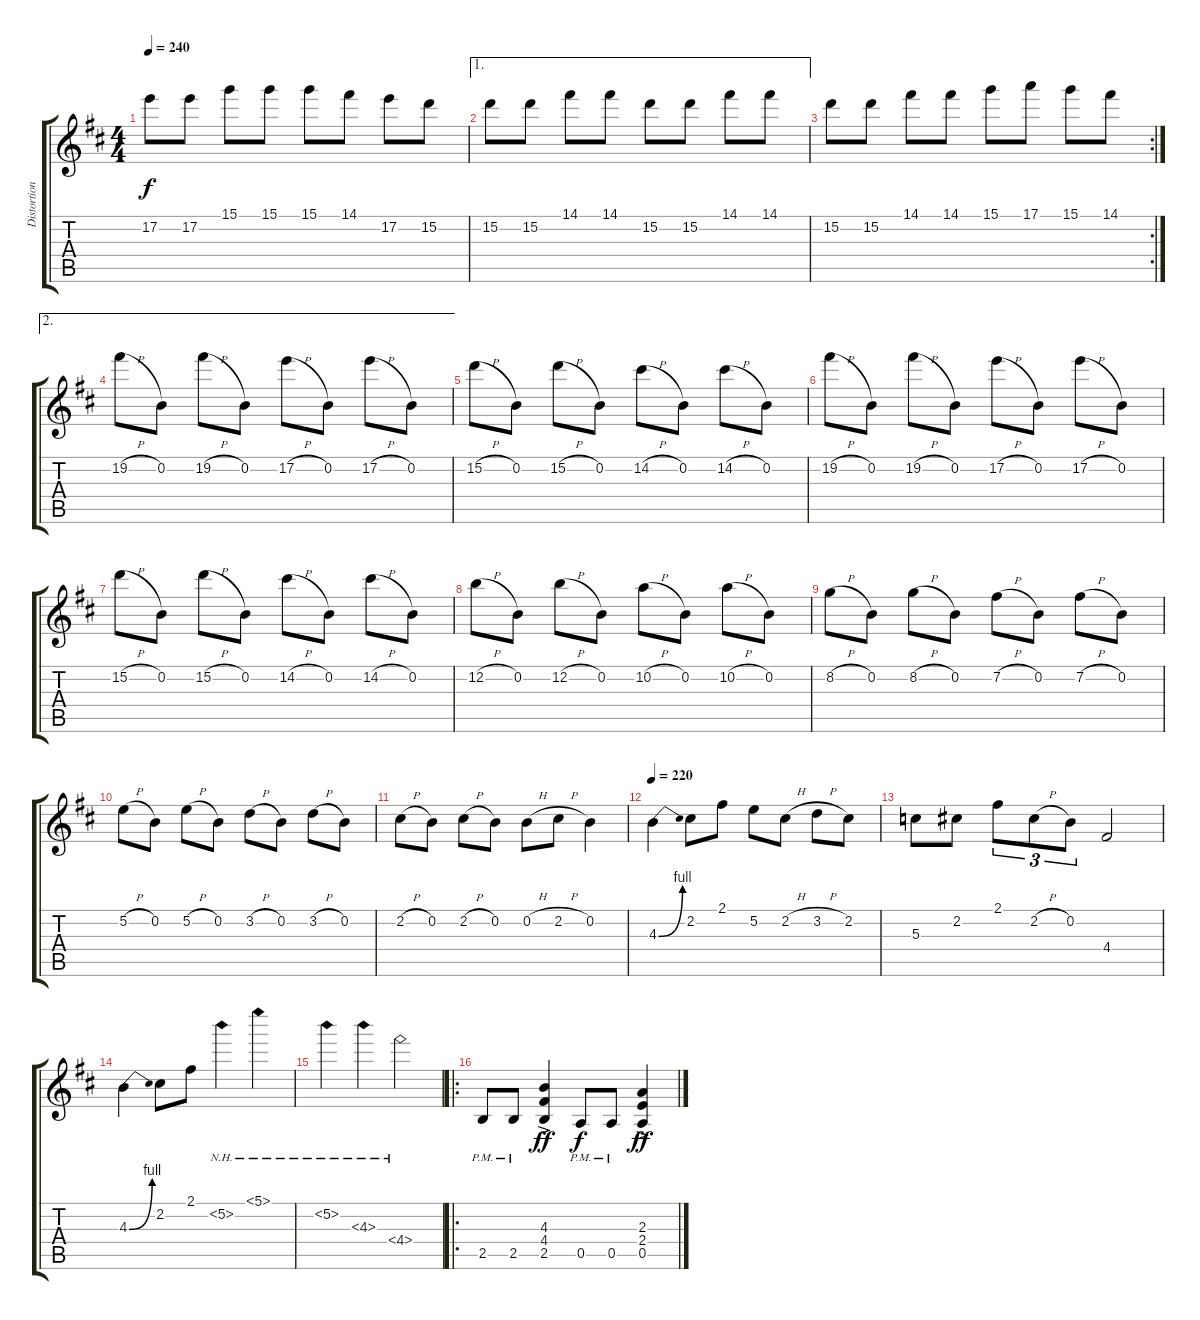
\track ("Distortion Gtr" "Distortion") {instrument distortionguitar}
\staff {score tabs}
\tuning (E4 B3 G3 D3 A2 E2) {hide}
\ts (4 4)
\tempo 240
\clef g2
\ks d
17.2.8{dy f} 17.2.8 15.1.8 15.1.8 15.1.8 14.1.8 17.2.8 15.2.8 |
\ae 1
15.2.8 15.2.8 14.1.8 14.1.8 15.2.8 15.2.8 14.1.8 14.1.8 |
\rc 2
15.2.8 15.2.8 14.1.8 14.1.8 15.1.8 17.1.8 15.1.8 14.1.8 |
\ae 2
19.2{h}.8 0.2.8 19.2{h}.8 0.2.8 17.2{h}.8 0.2.8 17.2{h}.8 0.2.8 |
15.2{h}.8 0.2.8 15.2{h}.8 0.2.8 14.2{h}.8 0.2.8 14.2{h}.8 0.2.8 |
19.2{h}.8 0.2.8 19.2{h}.8 0.2.8 17.2{h}.8 0.2.8 17.2{h}.8 0.2.8 |
15.2{h}.8 0.2.8 15.2{h}.8 0.2.8 14.2{h}.8 0.2.8 14.2{h}.8 0.2.8 |
12.2{h}.8 0.2.8 12.2{h}.8 0.2.8 10.2{h}.8 0.2.8 10.2{h}.8 0.2.8 |
8.2{h}.8 0.2.8 8.2{h}.8 0.2.8 7.2{h}.8 0.2.8 7.2{h}.8 0.2.8 |
5.2{h}.8 0.2.8 5.2{h}.8 0.2.8 3.2{h}.8 0.2.8 3.2{h}.8 0.2.8 |
2.2{h}.8 0.2.8 2.2{h}.8 0.2.8 0.2{h}.8 2.2{h}.8 0.2.4 |
\tempo 220
4.3{be (bend 0 0 60 4)}.4 2.2.8 2.1.8 5.2.8 2.2{h}.8 3.2{h}.8 2.2.8 |
5.3.8 2.2.8 2.1.8{tu (3 2)} 2.2{h}.8{tu (3 2)} 0.2.8{tu (3 2)} 4.4.2 |
4.3{be (bend 0 0 60 4)}.4 2.2.8 2.1.8 5.2{nh}.4 5.1{nh}.4 |
5.2{nh}.4 4.3{nh}.4 4.4{nh}.2 |
\ro
2.5{pm}.8 2.5{pm}.8 (4.3{ac} 4.4{ac} 2.5{ac}).4{dy ff} 0.5{pm}.8{dy f} 0.5{pm}.8 (2.3{ac} 2.4{ac} 0.5{ac}).4{dy ff}
